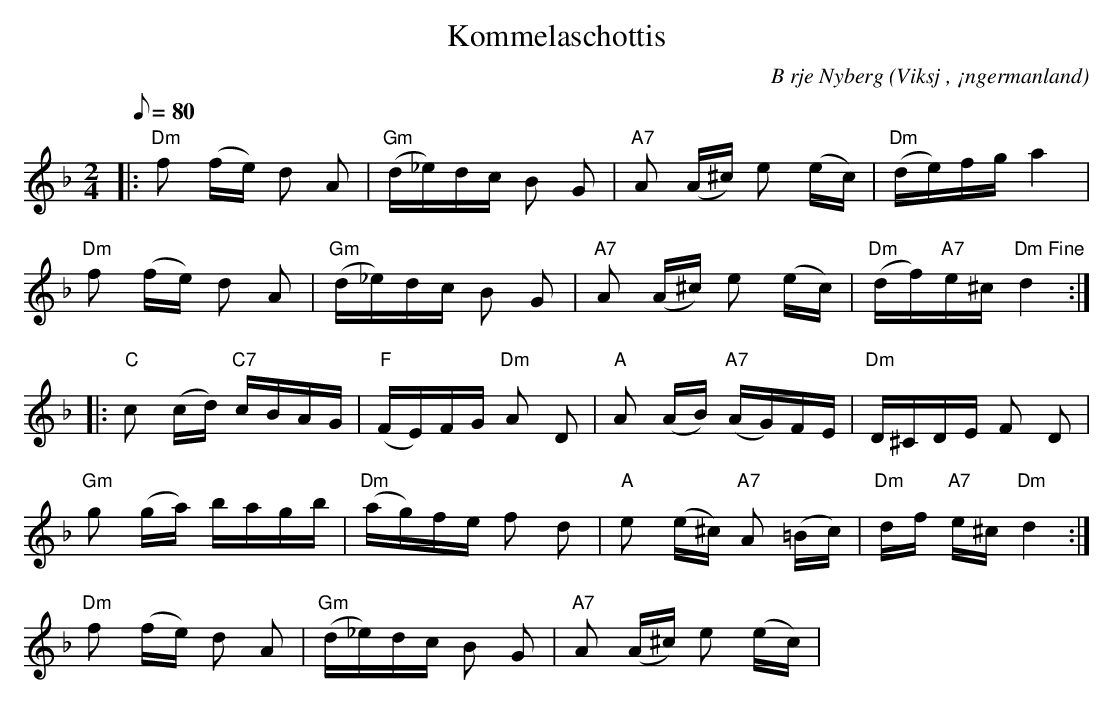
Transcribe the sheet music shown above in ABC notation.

X:1
T:Kommelaschottis
C:B rje Nyberg
O:Viksj , ¡ngermanland
M:2/4
L:1/8
Q:80
K:Dm
|: "Dm"f (f/2e/2) d A | "Gm"(d/2_e/2)d/2c/2 B G | "A7"A (A/2^c/2) e (e/2c/2) |"Dm"(d/2e/2)f/2g/2 a2 |
"Dm"f (f/2e/2) d A | "Gm" (d/2_e/2)d/2c/2 B G | "A7"A (A/2^c/2) e (e/2c/2) | "Dm"(d/2f/2)"A7"e/2^c/2 "Dm Fine"d2::
"C"c (c/2d/2) "C7"c/2B/2A/2G/2 | "F"(F/2E/2)F/2G/2 "Dm"A D | "A"A (A/2B/2) "A7"(A/2G/2)F/2E/2 | "Dm"D/2^C/2D/2E/2 F D |
"Gm"g (g/2a/2) b/2a/2g/2b/2 | "Dm"(a/2g/2)f/2e/2 f d | "A"e (e/2^c/2) "A7"A (=B/2c/2) | "Dm"d/2f/2 "A7"e/2^c/2 "Dm"d2:|
"Dm"f (f/2e/2) d A | "Gm"(d/2_e/2)d/2c/2 B G | "A7"A (A/2^c/2) e (e/2c/2) |
